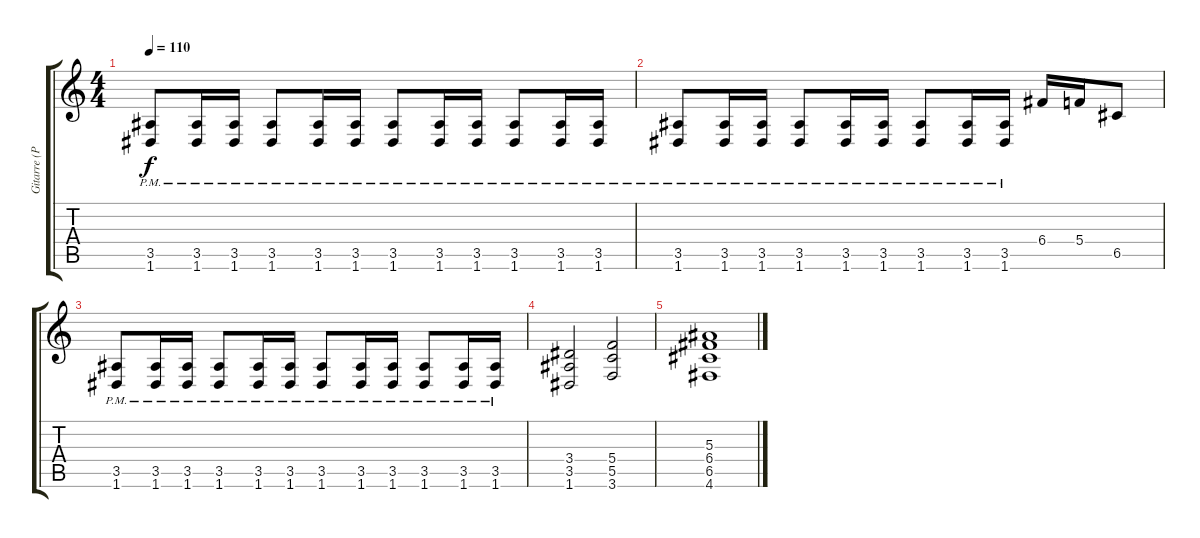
\track ("Gitarre (Pete Ahonen)" "Gitarre (P") {instrument distortionguitar}
\staff {score tabs}
\tuning (D4 A3 F3 C3 G2 D2) {hide}
\ts (4 4)
\tempo 110
\clef g2
\ks c
(3.5{pm} 1.6{pm}).8{dy f} (3.5{pm} 1.6{pm}).16 (3.5 1.6{pm}).16 (3.5{pm} 1.6{pm}).8 (3.5{pm} 1.6{pm}).16 (3.5 1.6{pm}).16 (3.5{pm} 1.6{pm}).8 (3.5{pm} 1.6{pm}).16 (3.5 1.6{pm}).16 (3.5{pm} 1.6{pm}).8 (3.5{pm} 1.6{pm}).16 (3.5{pm} 1.6{pm}).16 |
(3.5{pm} 1.6{pm}).8 (3.5{pm} 1.6{pm}).16 (3.5 1.6{pm}).16 (3.5{pm} 1.6{pm}).8 (3.5{pm} 1.6{pm}).16 (3.5 1.6{pm}).16 (3.5{pm} 1.6{pm}).8 (3.5{pm} 1.6{pm}).16 (3.5 1.6{pm}).16 6.4.16 5.4.16 6.5.8 |
(3.5{pm} 1.6{pm}).8 (3.5{pm} 1.6{pm}).16 (3.5 1.6{pm}).16 (3.5{pm} 1.6{pm}).8 (3.5{pm} 1.6{pm}).16 (3.5 1.6{pm}).16 (3.5{pm} 1.6{pm}).8 (3.5{pm} 1.6{pm}).16 (3.5 1.6{pm}).16 (3.5{pm} 1.6{pm}).8 (3.5{pm} 1.6{pm}).16 (3.5{pm} 1.6{pm}).16 |
(3.4 3.5 1.6).2 (5.4 5.5 3.6).2 |
(5.3 6.4 6.5 4.6).1
